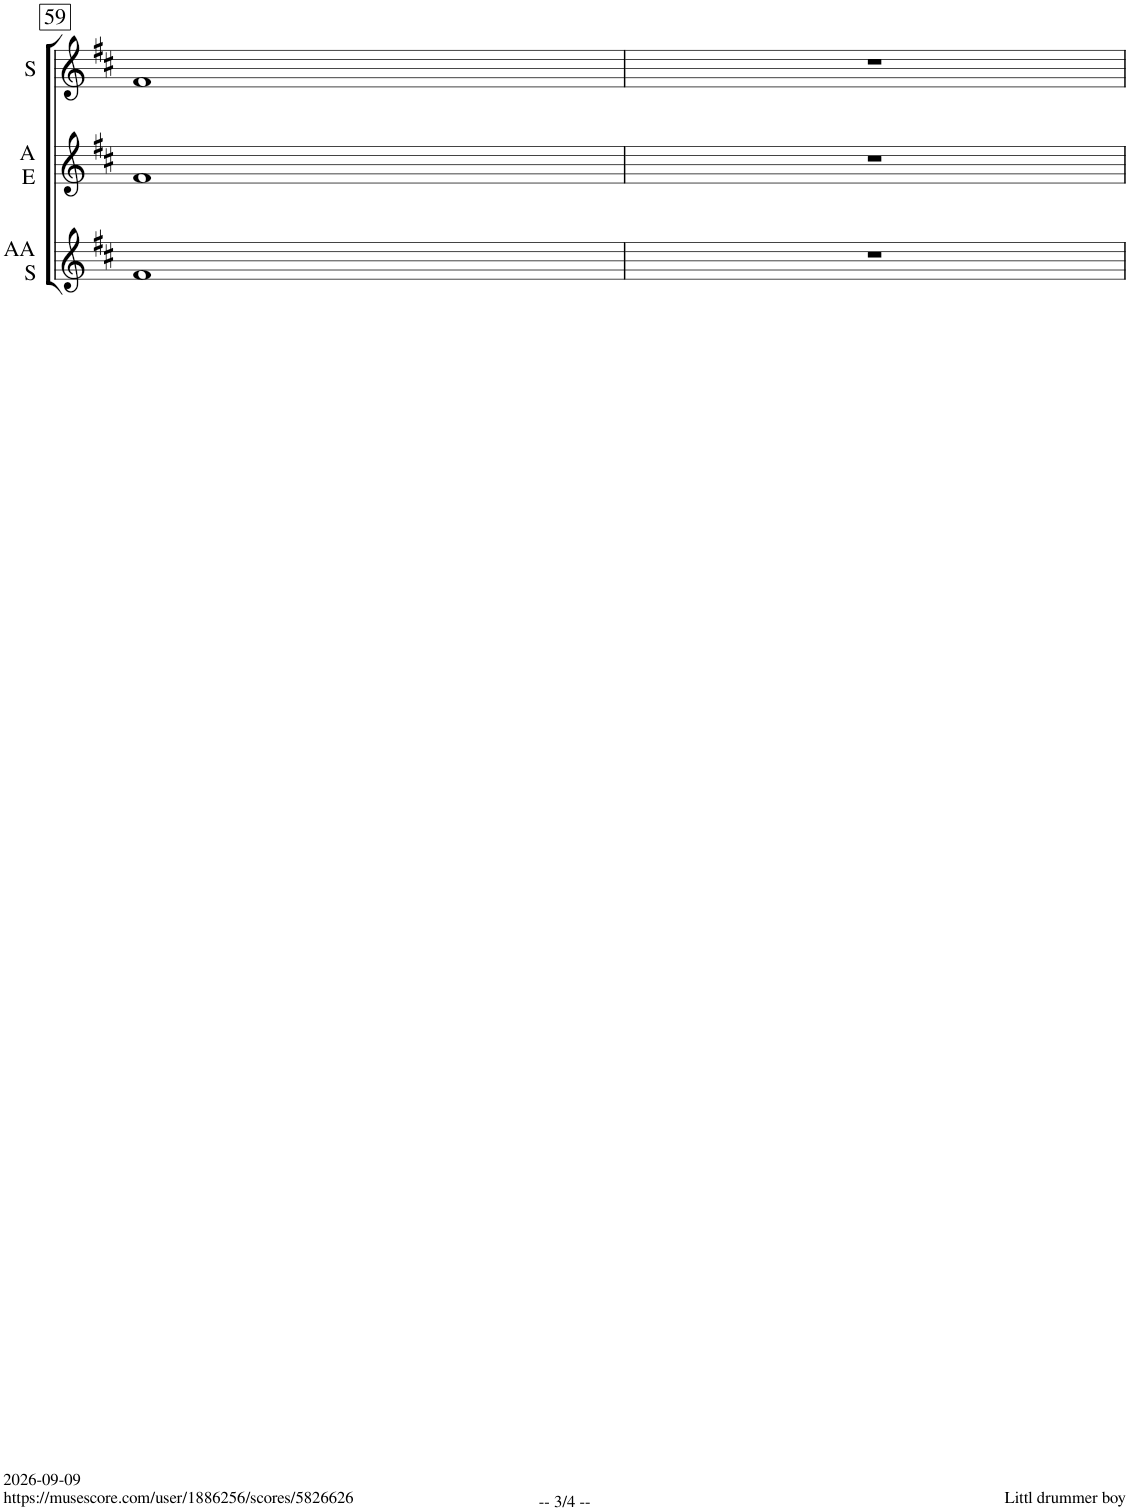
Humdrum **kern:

**kern	**kern	**kern
*part3	*part2	*part1
*staff3	*staff2	*staff1
*I"Ann Alice Saskia	*I"Anu Eve	*I"Soprano
*I'AA S	*I'A E	*I'S
!!LO:PB:g=z
*clefG2	*clefG2	*clefG2
*	*Trd1c2	*
*k[f#c#]	*k[f#c#]	*k[f#c#]
*M4/4	*M4/4	*M4/4
=59	=59	=59
1f#	1f#	1f#
=60	=60	=60
1r	1r	1r
=	=	=
*-	*-	*-
